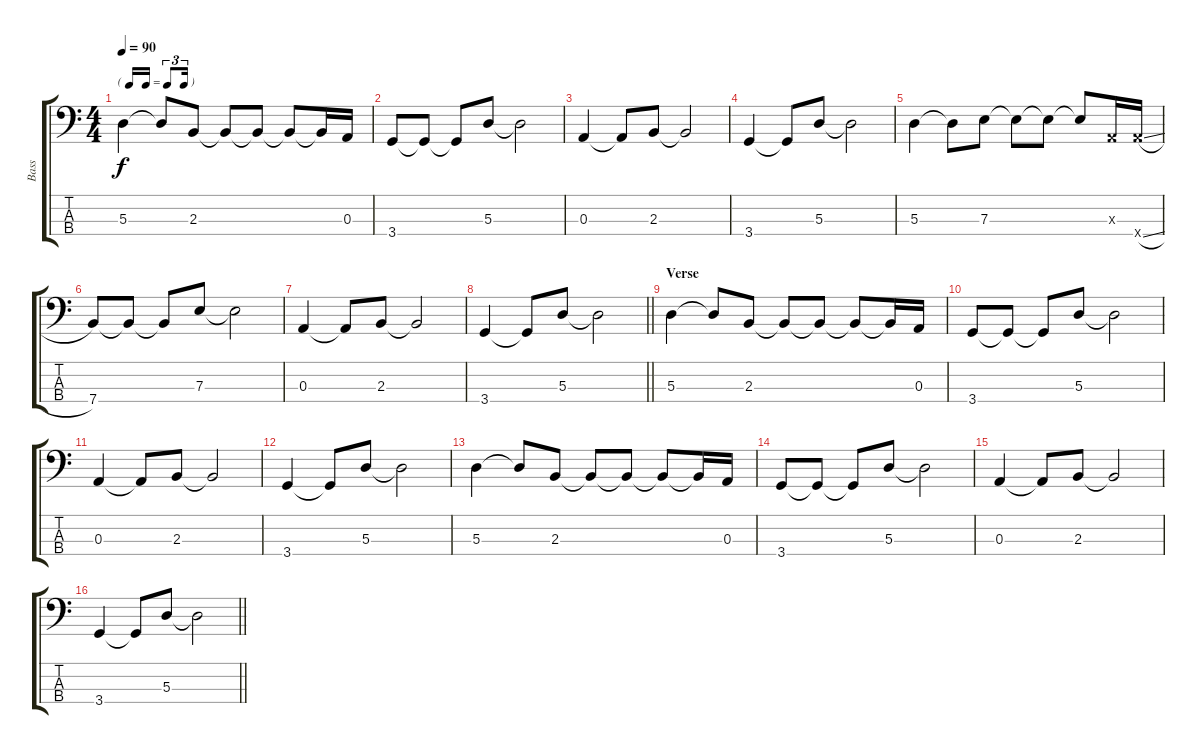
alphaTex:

\track ("Bass" "Bass") {instrument electricbassfinger}
\staff {score tabs}
\tuning (G2 D2 A1 E1) {hide}
\ts (4 4)
\tf triplet16th
\tempo 90
\clef f4
\ks c
5.3.4{dy f} 5.3{t}.8 2.3.8 2.3{t}.8 2.3{t}.8 2.3{t}.8 2.3{t}.16 0.3.16 |
3.4.8 3.4{t}.8 3.4{t}.8 5.3.8 5.3{t}.2 |
0.3.4 0.3{t}.8 2.3.8 2.3{t}.2 |
3.4.4 3.4{t}.8 5.3.8 5.3{t}.2 |
5.3.4 5.3{t}.8 7.3.8 7.3{t}.8 7.3{t}.8 7.3{t}.8 0.3{x}.16 5.4{sl x}.16 |
7.4.8 7.4{t}.8 7.4{t}.8 7.3.8 7.3{t}.2 |
0.3.4 0.3{t}.8 2.3.8 2.3{t}.2 |
\barLineRight lightlight
3.4.4 3.4{t}.8 5.3.8 5.3{t}.2 |
\section ("" "Verse")
5.3.4 5.3{t}.8 2.3.8 2.3{t}.8 2.3{t}.8 2.3{t}.8 2.3{t}.16 0.3.16 |
3.4.8 3.4{t}.8 3.4{t}.8 5.3.8 5.3{t}.2 |
0.3.4 0.3{t}.8 2.3.8 2.3{t}.2 |
3.4.4 3.4{t}.8 5.3.8 5.3{t}.2 |
5.3.4 5.3{t}.8 2.3.8 2.3{t}.8 2.3{t}.8 2.3{t}.8 2.3{t}.16 0.3.16 |
3.4.8 3.4{t}.8 3.4{t}.8 5.3.8 5.3{t}.2 |
0.3.4 0.3{t}.8 2.3.8 2.3{t}.2 |
\barLineRight lightlight
3.4.4 3.4{t}.8 5.3.8 5.3{t}.2
